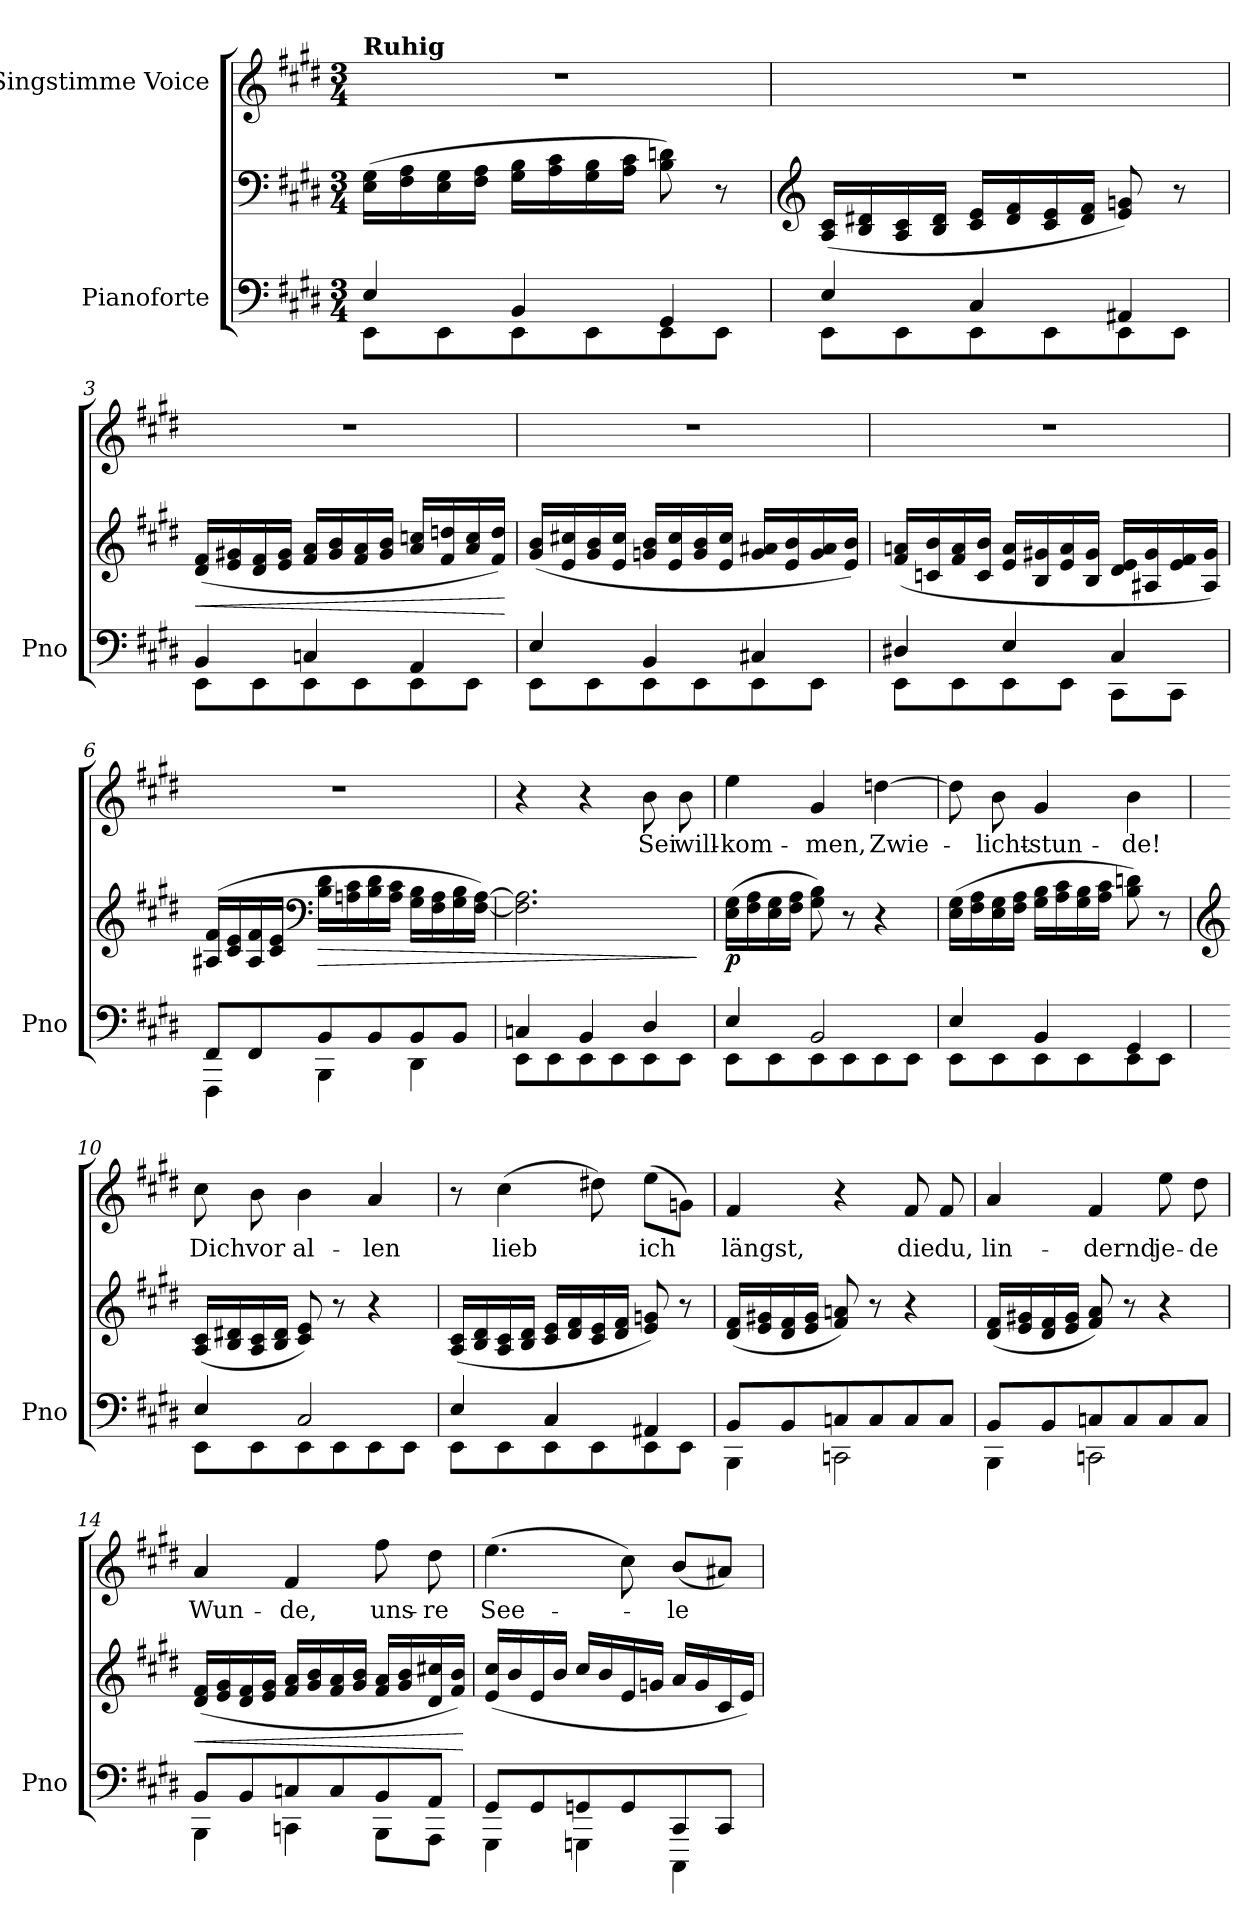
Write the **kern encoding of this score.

**kern	**kern	**dynam	**kern	**text
*part2	*part2	*part2	*part1	*part1
*staff3	*staff2	*staff2/3	*staff1	*staff1
*I"Pianoforte	*	*	*I"Singstimme Voice	*
*I'Pno	*	*	*	*
*clefF4	*clefF4	*	*clefG2	*
*k[f#c#g#d#]	*k[f#c#g#d#]	*	*k[f#c#g#d#]	*
*M3/4	*M3/4	*	*M3/4	*
=1	=1	=1	=1	=1
*^	*	*	*	*
!	!	!	!	!LO:TX:a:B:t=Ruhig	!
!	!	!	!LO:DY:b=2	!	!
!	!	!	!LO:DY:n=1:b=2	!	!
4E/	8EE\L	(16E\ 16G#\LL	other-dynamics p	2.r	.
.	.	16F#\ 16A\	.	.	.
.	8EE\	16E\ 16G#\	.	.	.
.	.	16F#\ 16A\JJ	.	.	.
4BB/	8EE\	16G#\ 16B\LL	.	.	.
.	.	16A\ 16c#\	.	.	.
.	8EE\	16G#\ 16B\	.	.	.
.	.	16A\ 16c#\JJ	.	.	.
4GG#/	8EE\	8B\ 8dn\)	.	.	.
.	8EE\J	8r	.	.	.
=2	=2	=2	=2	=2	=2
*	*	*clefG2	*	*	*
4E/	8EE\L	(16A/ 16c#/LL	.	2.r	.
.	.	16B/ 16d#X/	.	.	.
.	8EE\	16A/ 16c#/	.	.	.
.	.	16B/ 16d#/JJ	.	.	.
4C#/	8EE\	16c#/ 16e/LL	.	.	.
.	.	16d#/ 16f#/	.	.	.
.	8EE\	16c#/ 16e/	.	.	.
.	.	16d#/ 16f#/JJ	.	.	.
4AA#X/	8EE\	8e/ 8gn/)	.	.	.
.	8EE\J	8r	.	.	.
=3	=3	=3	=3	=3	=3
!	!	!	!LO:HP:b	!	!
4BB/	8EE\L	(16d#/ 16f#/LL	<	2.r	.
.	.	16e/ 16g#X/	.	.	.
.	8EE\	16d#/ 16f#/	.	.	.
.	.	16e/ 16g#/JJ	.	.	.
4Cn/	8EE\	16f#/ 16a/LL	.	.	.
.	.	16g#/ 16b/	.	.	.
.	8EE\	16f#/ 16a/	.	.	.
.	.	16g#/ 16b/JJ	.	.	.
4AA/	8EE\	16a/ 16ccn/LL	.	.	.
.	.	16f#/ 16ddn/	.	.	.
.	8EE\J	16a/ 16cc/	.	.	.
.	.	16f#/ 16dd/JJ)	.	.	.
*v	*v	*	*	*	*
.	.	[	.	.
=4	=4	=4	=4	=4
*^	*	*	*	*
4E/	8EE\L	(16g#/ 16b/LL	.	2.r	.
.	.	16e/ 16cc#X/	.	.	.
.	8EE\	16g#/ 16b/	.	.	.
.	.	16e/ 16cc#/JJ	.	.	.
4BB/	8EE\	16gn/ 16b/LL	.	.	.
.	.	16e/ 16cc#/	.	.	.
.	8EE\	16g/ 16b/	.	.	.
.	.	16e/ 16cc#/JJ	.	.	.
4C#X/	8EE\	16g/ 16a#X/LL	.	.	.
.	.	16e/ 16b/	.	.	.
.	8EE\J	16g/ 16a#/	.	.	.
.	.	16e/ 16b/JJ)	.	.	.
=5	=5	=5	=5	=5	=5
4D#X/	8EE\L	(16f#/ 16an/LL	.	2.r	.
.	.	16cn/ 16b/	.	.	.
.	8EE\	16f#/ 16a/	.	.	.
.	.	16c/ 16b/JJ	.	.	.
4E/	8EE\	16e/ 16a/LL	.	.	.
.	.	16B/ 16g#X/	.	.	.
.	8EE\J	16e/ 16a/	.	.	.
.	.	16B/ 16g#/JJ	.	.	.
4C#/	8CC#\L	16d#/ 16e/LL	.	.	.
.	.	16A#X/ 16g#/	.	.	.
.	8CC#\J	16e/ 16f#/	.	.	.
.	.	16A#/ 16g#/JJ)	.	.	.
=6	=6	=6	=6	=6	=6
8FF#/L	4FFF#\	(16A#X/ 16f#/LL	.	2.r	.
.	.	16c#/ 16e/	.	.	.
8FF#/	.	16A#/ 16f#/	.	.	.
.	.	16c#/ 16e/JJ	.	.	.
*	*	*clefF4	*	*	*
!	!	!	!LO:HP:b	!	!
8BB/	4BBB\	16B\ 16d#\LL	>	.	.
.	.	16An\ 16c#\	.	.	.
8BB/	.	16B\ 16d#\	.	.	.
.	.	16A\ 16c#\JJ	.	.	.
8BB/	4DD#\	16G#\ 16B\LL	.	.	.
.	.	16F#\ 16A\	.	.	.
8BB/J	.	16G#\ 16B\	.	.	.
.	.	[16F#\ [16A\JJ)	.	.	.
=7	=7	=7	=7	=7	=7
4Cn/	8EE\L	2.F#\] 2.A\]	.	4r	.
.	8EE\	.	.	.	.
4BB/	8EE\	.	.	4r	.
.	8EE\	.	.	.	.
4D#/	8EE\	.	.	8b\	Sei
.	8EE\J	.	.	8b\	will-
*v	*v	*	*	*	*
.	.	]	.	.
=8	=8	=8	=8	=8
*^	*	*	*	*
!	!	!	!LO:DY:b	!	!
4E/	8EE\L	(16E\ 16G#\LL	p	4ee\	-kom-
.	.	16F#\ 16A\	.	.	.
.	8EE\	16E\ 16G#\	.	.	.
.	.	16F#\ 16A\JJ	.	.	.
2BB/	8EE\	8G#\ 8B\)	.	4g#/	-men,
.	8EE\	8r	.	.	.
.	8EE\	4r	.	[4ddn\	Zwie-
.	8EE\J	.	.	.	.
=9	=9	=9	=9	=9	=9
4E/	8EE\L	(16E\ 16G#\LL	.	8dd\]	.
.	.	16F#\ 16A\	.	.	.
.	8EE\	16E\ 16G#\	.	8b\	licht-
.	.	16F#\ 16A\JJ	.	.	.
4BB/	8EE\	16G#\ 16B\LL	.	4g#/	-stun-
.	.	16A\ 16c#\	.	.	.
.	8EE\	16G#\ 16B\	.	.	.
.	.	16A\ 16c#\JJ	.	.	.
4GG#/	8EE\	8B\ 8dn\)	.	4b\	-de!
.	8EE\J	8r	.	.	.
=10	=10	=10	=10	=10	=10
*	*	*clefG2	*	*	*
4E/	8EE\L	(16A/ 16c#/LL	.	8cc#\	Dich
.	.	16B/ 16d#X/	.	.	.
.	8EE\	16A/ 16c#/	.	8b\	vor
.	.	16B/ 16d#/JJ	.	.	.
2C#/	8EE\	8c#/ 8e/)	.	4b\	al-
.	8EE\	8r	.	.	.
.	8EE\	4r	.	4a/	-len
.	8EE\J	.	.	.	.
=11	=11	=11	=11	=11	=11
4E/	8EE\L	(16A/ 16c#/LL	.	8r	.
.	.	16B/ 16d#/	.	.	.
.	8EE\	16A/ 16c#/	.	(4cc#\	lieb
.	.	16B/ 16d#/JJ	.	.	.
4C#/	8EE\	16c#/ 16e/LL	.	.	.
.	.	16d#/ 16f#/	.	.	.
.	8EE\	16c#/ 16e/	.	8dd#X\)	.
.	.	16d#/ 16f#/JJ	.	.	.
4AA#X/	8EE\	8e/ 8gn/)	.	(8ee\L	ich
.	8EE\J	8r	.	8gn\J)	.
=12	=12	=12	=12	=12	=12
8BB/L	4BBB\	(16d#/ 16f#/LL	.	4f#/	längst,
.	.	16e/ 16g#X/	.	.	.
8BB/	.	16d#/ 16f#/	.	.	.
.	.	16e/ 16g#/JJ	.	.	.
8Cn/	2CCn\	8f#/ 8an/)	.	4r	.
8C/	.	8r	.	.	.
8C/	.	4r	.	8f#/	die
8C/J	.	.	.	8f#/	du,
=13	=13	=13	=13	=13	=13
8BB/L	4BBB\	(16d#/ 16f#/LL	.	4a/	lin-
.	.	16e/ 16g#X/	.	.	.
8BB/	.	16d#/ 16f#/	.	.	.
.	.	16e/ 16g#/JJ	.	.	.
8Cn/	2CCn\	8f#/ 8a/)	.	4f#/	-dernd
8C/	.	8r	.	.	.
8C/	.	4r	.	8ee\	je-
8C/J	.	.	.	8dd#\	-de
=14	=14	=14	=14	=14	=14
!	!	!	!LO:HP:b	!	!
8BB/L	4BBB\	(16d#/ 16f#/LL	<	4a/	Wun-
.	.	16e/ 16g#/	.	.	.
8BB/	.	16d#/ 16f#/	.	.	.
.	.	16e/ 16g#/JJ	.	.	.
8Cn/	4CCn\	16f#/ 16a/LL	.	4f#/	-de,
.	.	16g#/ 16b/	.	.	.
8C/	.	16f#/ 16a/	.	.	.
.	.	16g#/ 16b/JJ	.	.	.
8BB/	8BBB\L	16f#/ 16a/LL	.	8ff#\	uns-
.	.	16g#/ 16b/	.	.	.
8AA/J	8AAA\J	16d#/ 16cc#X/	.	8dd#\	-re
.	.	16f#/ 16b/JJ)	.	.	.
*v	*v	*	*	*	*
.	.	[	.	.
=15	=15	=15	=15	=15
*^	*	*	*	*
8GG#/L	4GGG#\	(16e/ 16cc#/LL	.	(4.ee\	See-
.	.	16b/	.	.	.
8GG#/	.	16e/	.	.	.
.	.	16b/JJ	.	.	.
8GGn/	4GGGn\	16cc#/LL	.	.	.
.	.	16b/	.	.	.
8GG/	.	16e/	.	8cc#\)	.
.	.	16gn/JJ	.	.	.
8CC#/	4CCC#\	16a/LL	.	(8b/L	le
.	.	16g/	.	.	.
8CC#/J	.	16c#/	.	8a#X/J)	.
.	.	16e/JJ)	.	.	.
*v	*v	*	*	*	*
=	=	=	=	=
*-	*-	*-	*-	*-
